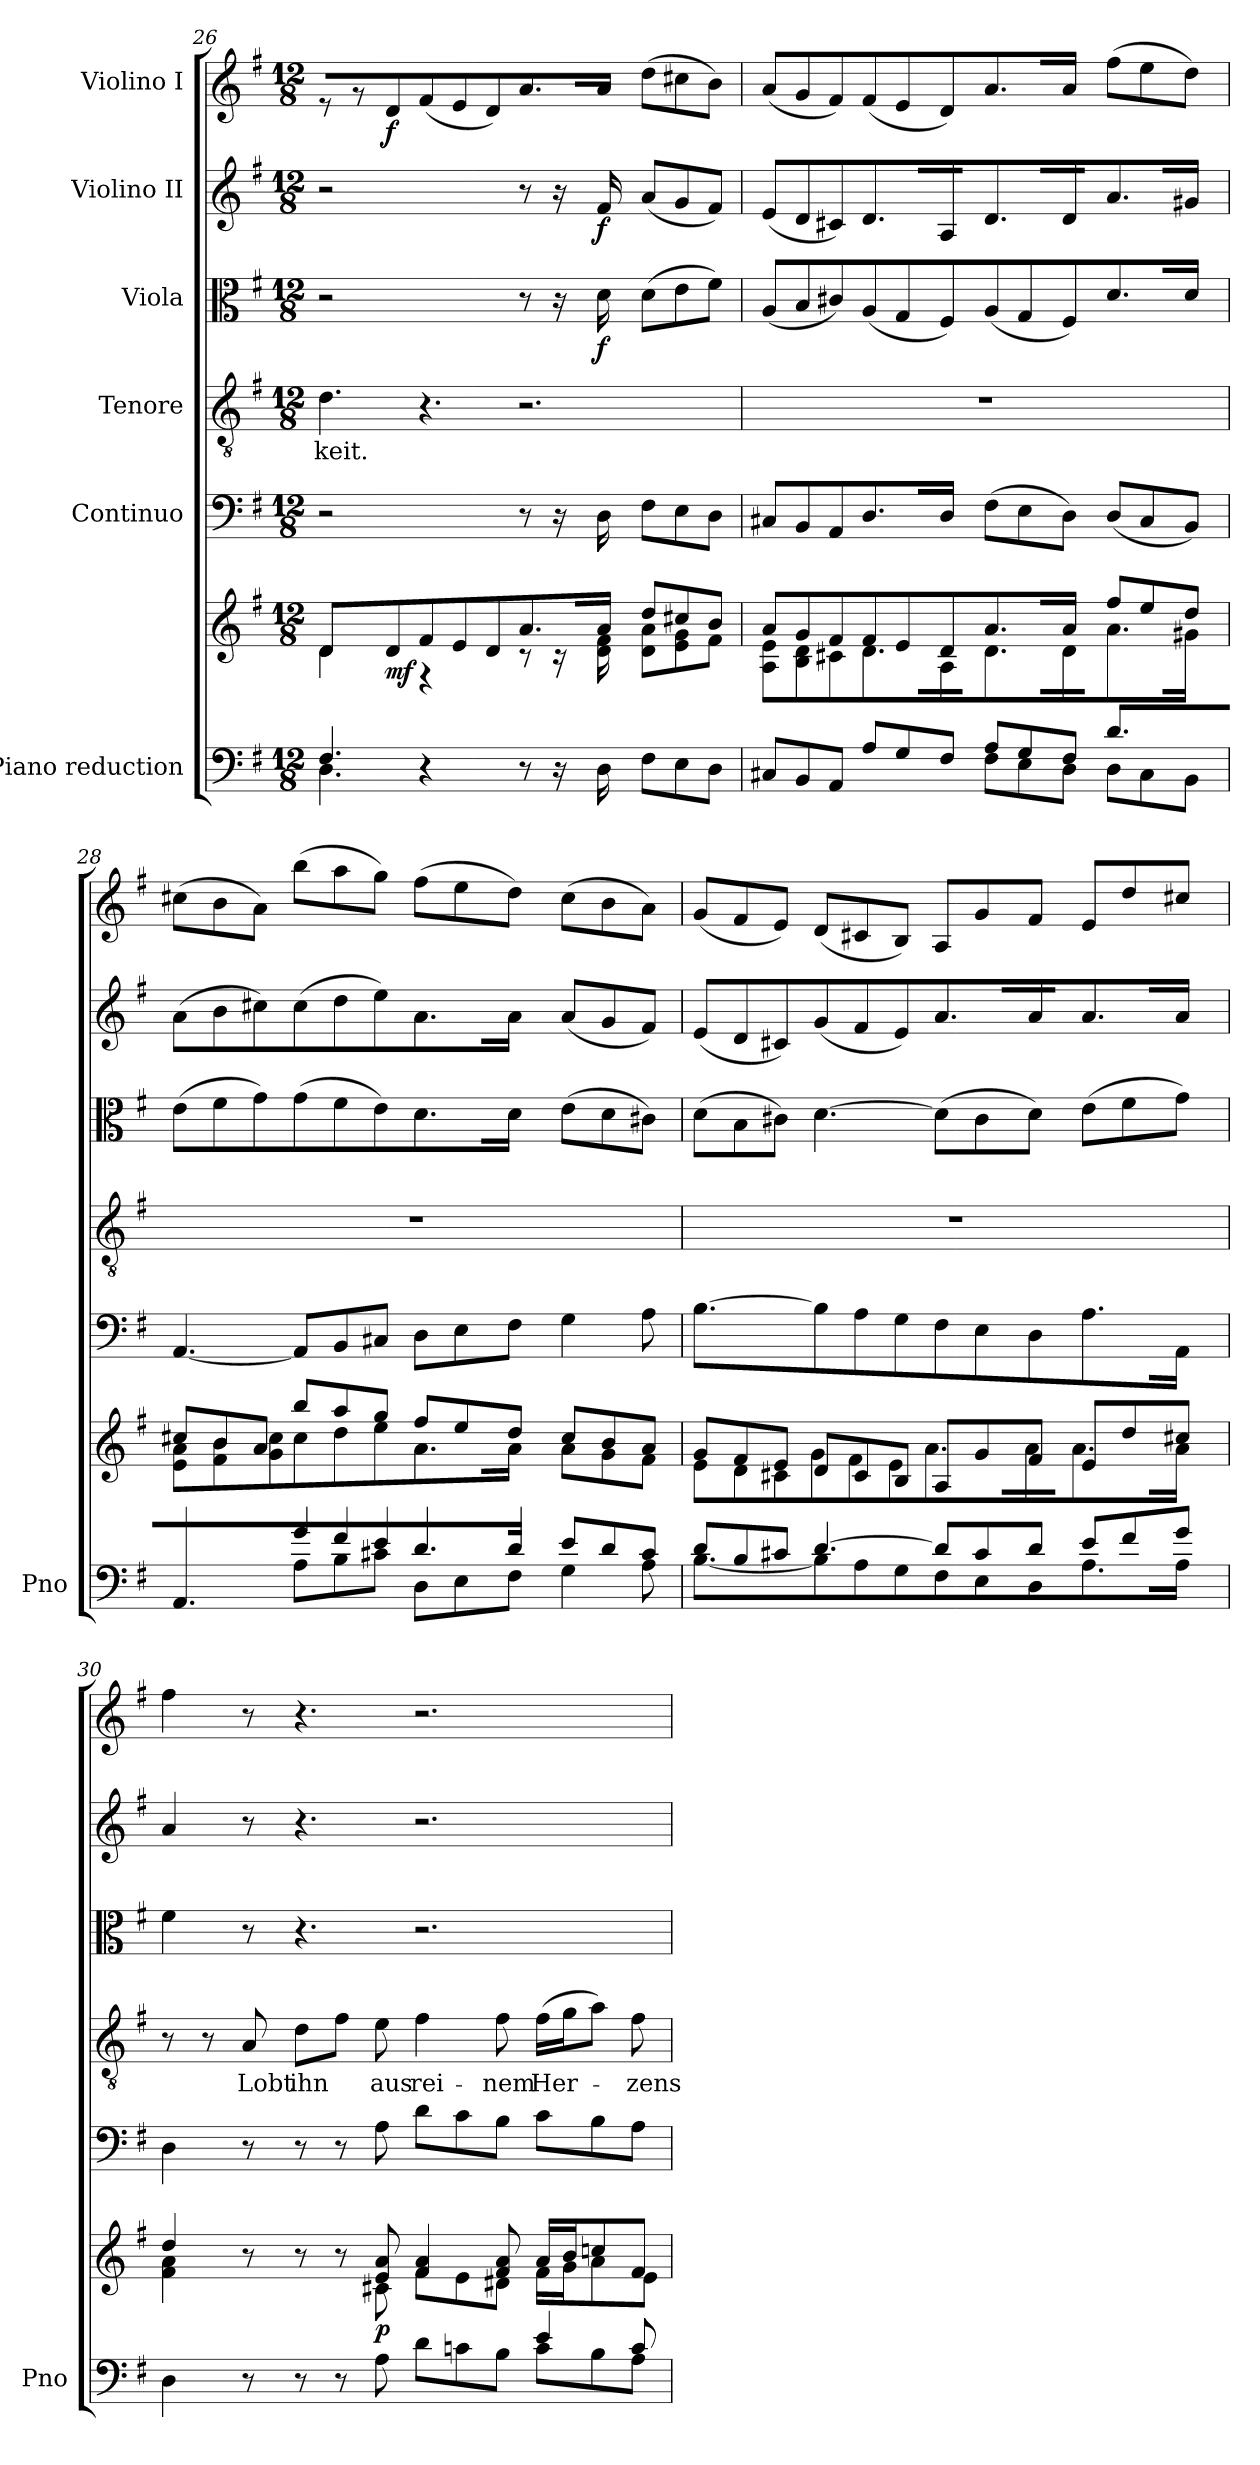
**kern	**kern	**dynam	**kern	**kern	**text	**kern	**dynam	**kern	**dynam	**kern	**dynam
*part6	*part6	*part6	*part5	*part4	*part4	*part3	*part3	*part2	*part2	*part1	*part1
*staff7	*staff6	*staff6/7	*staff5	*staff4	*staff4	*staff3	*staff3	*staff2	*staff2	*staff1	*staff1
*I"Piano reduction	*	*	*I"Continuo	*I"Tenore	*	*I"Viola	*	*I"Violino II	*	*I"Violino I	*
*I'Pno	*	*	*	*	*	*	*	*	*	*	*
*clefF4	*clefG2	*	*clefF4	*clefGv2	*	*clefC3	*	*clefG2	*	*clefG2	*
*k[f#]	*k[f#]	*	*k[f#]	*k[f#]	*	*k[f#]	*	*k[f#]	*	*k[f#]	*
*M12/8	*M12/8	*	*M12/8	*M12/8	*	*M12/8	*	*M12/8	*	*M12/8	*
=26	=26	=26	=26	=26	=26	=26	=26	=26	=26	=26	=26
*^	*^	*	*	*	*	*	*	*	*	*	*
!	!	!	!	!	!	!	!LO:LY:b	!	!	!	!	!	!
4.F#/	4.D\	4d/	4d\	.	2r	4.d\	-keit.	2r	.	2r	.	8r	.
.	.	.	.	.	.	.	.	.	.	.	.	8r	.
!	!	!	!	!LO:DY:b	!	!	!	!	!	!	!	!	!LO:DY:b
.	.	8d/	8ryy	mf	.	.	.	.	.	.	.	8d/	f
4r	4ryy	8f#/L	4r	.	.	4.r	.	.	.	.	.	(8f#/L	.
.	.	8e/	.	.	4ryy	.	.	4ryy	.	4ryy	.	8e/	.
8ryy	8ryy	8d/J	8ryy	.	.	.	.	.	.	.	.	8d/J)	.
8r	8ryy	8.a/L	8r	.	8r	2.r	.	8r	.	8r	.	8.a/L	.
16r	16ryy	.	16r	.	16r	.	.	16r	.	16r	.	.	.
16ryy	16ryy	16ryy	16ryy	.	16ryy	.	.	16ryy	.	16ryy	.	16ryy	.
!	!	!	!	!	!	!	!	!	!LO:DY:b	!	!LO:DY:b	!	!
16D\	16ryy	16a/JJ	16d\ 16f#\	.	16D\	.	.	16d\	f	16f#/	f	16a/JJ	.
16ryy	16ryy	16ryy	16ryy	.	16ryy	.	.	16ryy	.	16ryy	.	16ryy	.
8F#\L	4.ryy	8dd/L	8d\ 8a\L	.	8F#\L	.	.	(8d\L	.	(8a/L	.	(8dd\L	.
8E\	.	8cc#X/	8e\ 8g\	.	8E\	.	.	8e\	.	8g/	.	8cc#X\	.
8D\J	.	8b/J	8f#\J	.	8D\J	.	.	8f#\J)	.	8f#/J)	.	8b\J)	.
!!LO:PB:g=z
=27	=27	=27	=27	=27	=27	=27	=27	=27	=27	=27	=27	=27	=27
*	*	*	*^	*	*	*	*	*	*	*	*	*	*
8C#X/L	4.ryy	8a/L	8A\ 8e\L	4.ryy	.	8C#X/L	1.r	.	(8A/L	.	(8e/L	.	(8a/L	.
8BB/	.	8g/	8B\ 8d\	.	.	8BB/	.	.	8B/	.	8d/	.	8g/	.
8AA/J	.	8f#/J	8c#X\J	.	.	8AA/J	.	.	8c#X/J)	.	8c#X/J)	.	8f#/J)	.
*	*	*	*v	*v	*	*	*	*	*	*	*	*	*	*
8A/L	8.D\L	8f#/L	8.d\L	.	8.D\L	.	.	(8A/L	.	8.d/L	.	(8f#/L	.
8G/	.	8e/	.	.	.	.	.	8G/	.	.	.	8e/	.
.	16ryy	.	16ryy	.	16ryy	.	.	.	.	16ryy	.	.	.
8F#/J	16D\JJ	8d/J	16A\JJ	.	16D\JJ	.	.	8F#/J)	.	16A/JJ	.	8d/J)	.
.	16ryy	.	16ryy	.	16ryy	.	.	.	.	16ryy	.	.	.
8A/L	8F#\L	8.a/L	8.d\L	.	(8F#\L	.	.	(8A/L	.	8.d/L	.	8.a/L	.
8G/	8E\	.	.	.	8E\	.	.	8G/	.	.	.	.	.
.	.	16ryy	16ryy	.	.	.	.	.	.	16ryy	.	16ryy	.
8F#/J	8D\J	16a/JJ	16d\JJ	.	8D\J)	.	.	8F#/J)	.	16d/JJ	.	16a/JJ	.
.	.	16ryy	16ryy	.	.	.	.	.	.	16ryy	.	16ryy	.
8.d/L	8D\L	8ff#/L	8.a\L	.	(8D/L	.	.	8.d\L	.	8.a/L	.	(8ff#\L	.
.	8C#\	8ee/	.	.	8C#/	.	.	.	.	.	.	8ee\	.
16ryy	.	.	16ryy	.	.	.	.	16ryy	.	16ryy	.	.	.
*	*	*	*^	*	*	*	*	*	*	*	*	*	*
16ryy	8BB\J	8dd/J	16g#X\JJ	16d\JJ	.	8BB/J)	.	.	16d\JJ	.	16g#X/JJ	.	8dd\J)	.
16ryy	.	.	16ryy	16ryy	.	.	.	.	16ryy	.	16ryy	.	.	.
*	*	*	*v	*v	*	*	*	*	*	*	*	*	*	*
=28	=28	=28	=28	=28	=28	=28	=28	=28	=28	=28	=28	=28	=28
4.AA/	4.ryy	8cc#X/L	8e\ 8a\L	.	[4.AA/	1.r	.	(8e\L	.	(8a\L	.	(8cc#X\L	.
.	.	8b/	8f#\ 8b\	.	.	.	.	8f#\	.	8b\	.	8b\	.
.	.	8a/J	8g\ 8cc#\J	.	.	.	.	8g\J)	.	8cc#X\J)	.	8a\J)	.
8g/L	8A\L	8bb/L	8cc#\L	.	8AA/L]	.	.	(8g\L	.	(8cc#\L	.	(8bb\L	.
8f#/	8B\	8aa/	8dd\	.	8BB/	.	.	8f#\	.	8dd\	.	8aa\	.
8e/J	8c#X\J	8gg/J	8ee\J	.	8C#X/J	.	.	8e\J)	.	8ee\J)	.	8gg\J)	.
8.d/L	8D\L	8ff#/L	8.a\L	.	8D\L	.	.	8.d\L	.	8.a/L	.	(8ff#\L	.
.	8E\	8ee/	.	.	8E\	.	.	.	.	.	.	8ee\	.
16ryy	.	.	16ryy	.	.	.	.	16ryy	.	16ryy	.	.	.
16d/JJ	8F#\J	8dd/J	16a\JJ	.	8F#\J	.	.	16d\JJ	.	16a/JJ	.	8dd\J)	.
16ryy	.	.	16ryy	.	.	.	.	16ryy	.	16ryy	.	.	.
8e/L	4G\	8cc#/L	8a\L	.	4G\	.	.	(8e\L	.	(8a/L	.	(8cc#\L	.
8d/	.	8b/	8g\	.	.	.	.	8d\	.	8g/	.	8b\	.
8c#/J	8A\	8a/J	8f#\J	.	8A\	.	.	8c#X\J)	.	8f#/J)	.	8a\J)	.
=29	=29	=29	=29	=29	=29	=29	=29	=29	=29	=29	=29	=29	=29
8d/L	[4.B\	8g/L	8e\L	.	[4.B\	1.r	.	(8d\L	.	(8e/L	.	(8g/L	.
8B/	.	8f#/	8d\	.	.	.	.	8B\	.	8d/	.	8f#/	.
8c#X/J	.	8e/J	8c#X\J	.	.	.	.	8c#X\J)	.	8c#X/J)	.	8e/J)	.
[4.d/	8B\L]	8d/L	8g\L	.	8B\L]	.	.	[4.d\	.	(8g/L	.	(8d/L	.
.	8A\	8c#/	8f#\	.	8A\	.	.	.	.	8f#/	.	8c#X/	.
.	8G\J	8B/J	8e\J	.	8G\J	.	.	.	.	8e/J)	.	8B/J)	.
8d/L]	8F#\L	8A/L	8.a\L	.	8F#\L	.	.	(8d\L]	.	8.a/L	.	8A/L	.
8c#/	8E\	8g/	.	.	8E\	.	.	8c#\	.	.	.	8g/	.
.	.	.	16ryy	.	.	.	.	.	.	16ryy	.	.	.
8d/J	8D\J	8f#/J	16a\JJ	.	8D\J	.	.	8d\J)	.	16a/JJ	.	8f#/J	.
.	.	.	16ryy	.	.	.	.	.	.	16ryy	.	.	.
8e/L	8.A\L	8e/L	8.a\L	.	8.A\L	.	.	(8e\L	.	8.a/L	.	8e/L	.
8f#/	.	8dd/	.	.	.	.	.	8f#\	.	.	.	8dd/	.
.	16ryy	.	16ryy	.	16ryy	.	.	.	.	16ryy	.	.	.
8g/J	16A\JJ	8cc#X/J	16a\JJ	.	16AA\JJ	.	.	8g\J)	.	16a/JJ	.	8cc#X/J	.
.	16ryy	.	16ryy	.	16ryy	.	.	.	.	16ryy	.	.	.
!!LO:LB:g=z
=30	=30	=30	=30	=30	=30	=30	=30	=30	=30	=30	=30	=30	=30
4ryy	4D\	4dd/	4f#\ 4a\	.	4D\	8r	.	4f#\	.	4a/	.	4ff#\	.
.	.	.	.	.	.	8r	.	.	.	.	.	.	.
!	!	!	!	!	!	!	!LO:LY:b	!	!	!	!	!	!
8r	8ryy	8r	8ryy	.	8r	8A/	Lobt	8r	.	8r	.	8r	.
!	!	!	!	!	!	!	!LO:LY:b	!	!	!	!	!	!
8r	8ryy	8r	8ryy	.	8r	8d\L	ihn	4.r	.	4.r	.	4.r	.
8r	8ryy	8r	8ryy	.	8r	8f#\J	.	.	.	.	.	.	.
!	!	!	!	!LO:DY:b	!	!	!LO:LY:b	!	!	!	!	!	!
8ryy	8A\	8e/ 8a/	8c#X\	p	8A\	8e\	aus	.	.	.	.	.	.
!	!	!	!	!	!	!	!LO:LY:b	!	!	!	!	!	!
4.ryy	8d\L	4f#/ 4a/	8f#\L	.	8d\L	4f#\	rei-	2.r	.	2.r	.	2.r	.
.	8cn\	.	8e\	.	8c\	.	.	.	.	.	.	.	.
!	!	!	!	!	!	!	!LO:LY:b	!	!	!	!	!	!
.	8B\J	8f#/ 8a/	8d#X\J	.	8B\J	8f#\	-nem	.	.	.	.	.	.
!	!	!	!	!	!	!	!LO:LY:b	!	!	!	!	!	!
4e/	8c\L	16a/LL	16f#\LL	.	8c\L	(16f#\LL	Her-	.	.	.	.	.	.
.	.	16b/J	16g\J	.	.	16g\J	.	.	.	.	.	.	.
.	8B\	8ccn/	8a\	.	8B\	8a\J)	.	.	.	.	.	.	.
!	!	!	!	!	!	!	!LO:LY:b	!	!	!	!	!	!
8c/	8A\J	8f#/J	8e\J	.	8A\J	8f#\	-zens-	.	.	.	.	.	.
*v	*v	*	*	*	*	*	*	*	*	*	*	*	*
*	*v	*v	*	*	*	*	*	*	*	*	*	*
=	=	=	=	=	=	=	=	=	=	=	=
*-	*-	*-	*-	*-	*-	*-	*-	*-	*-	*-	*-
